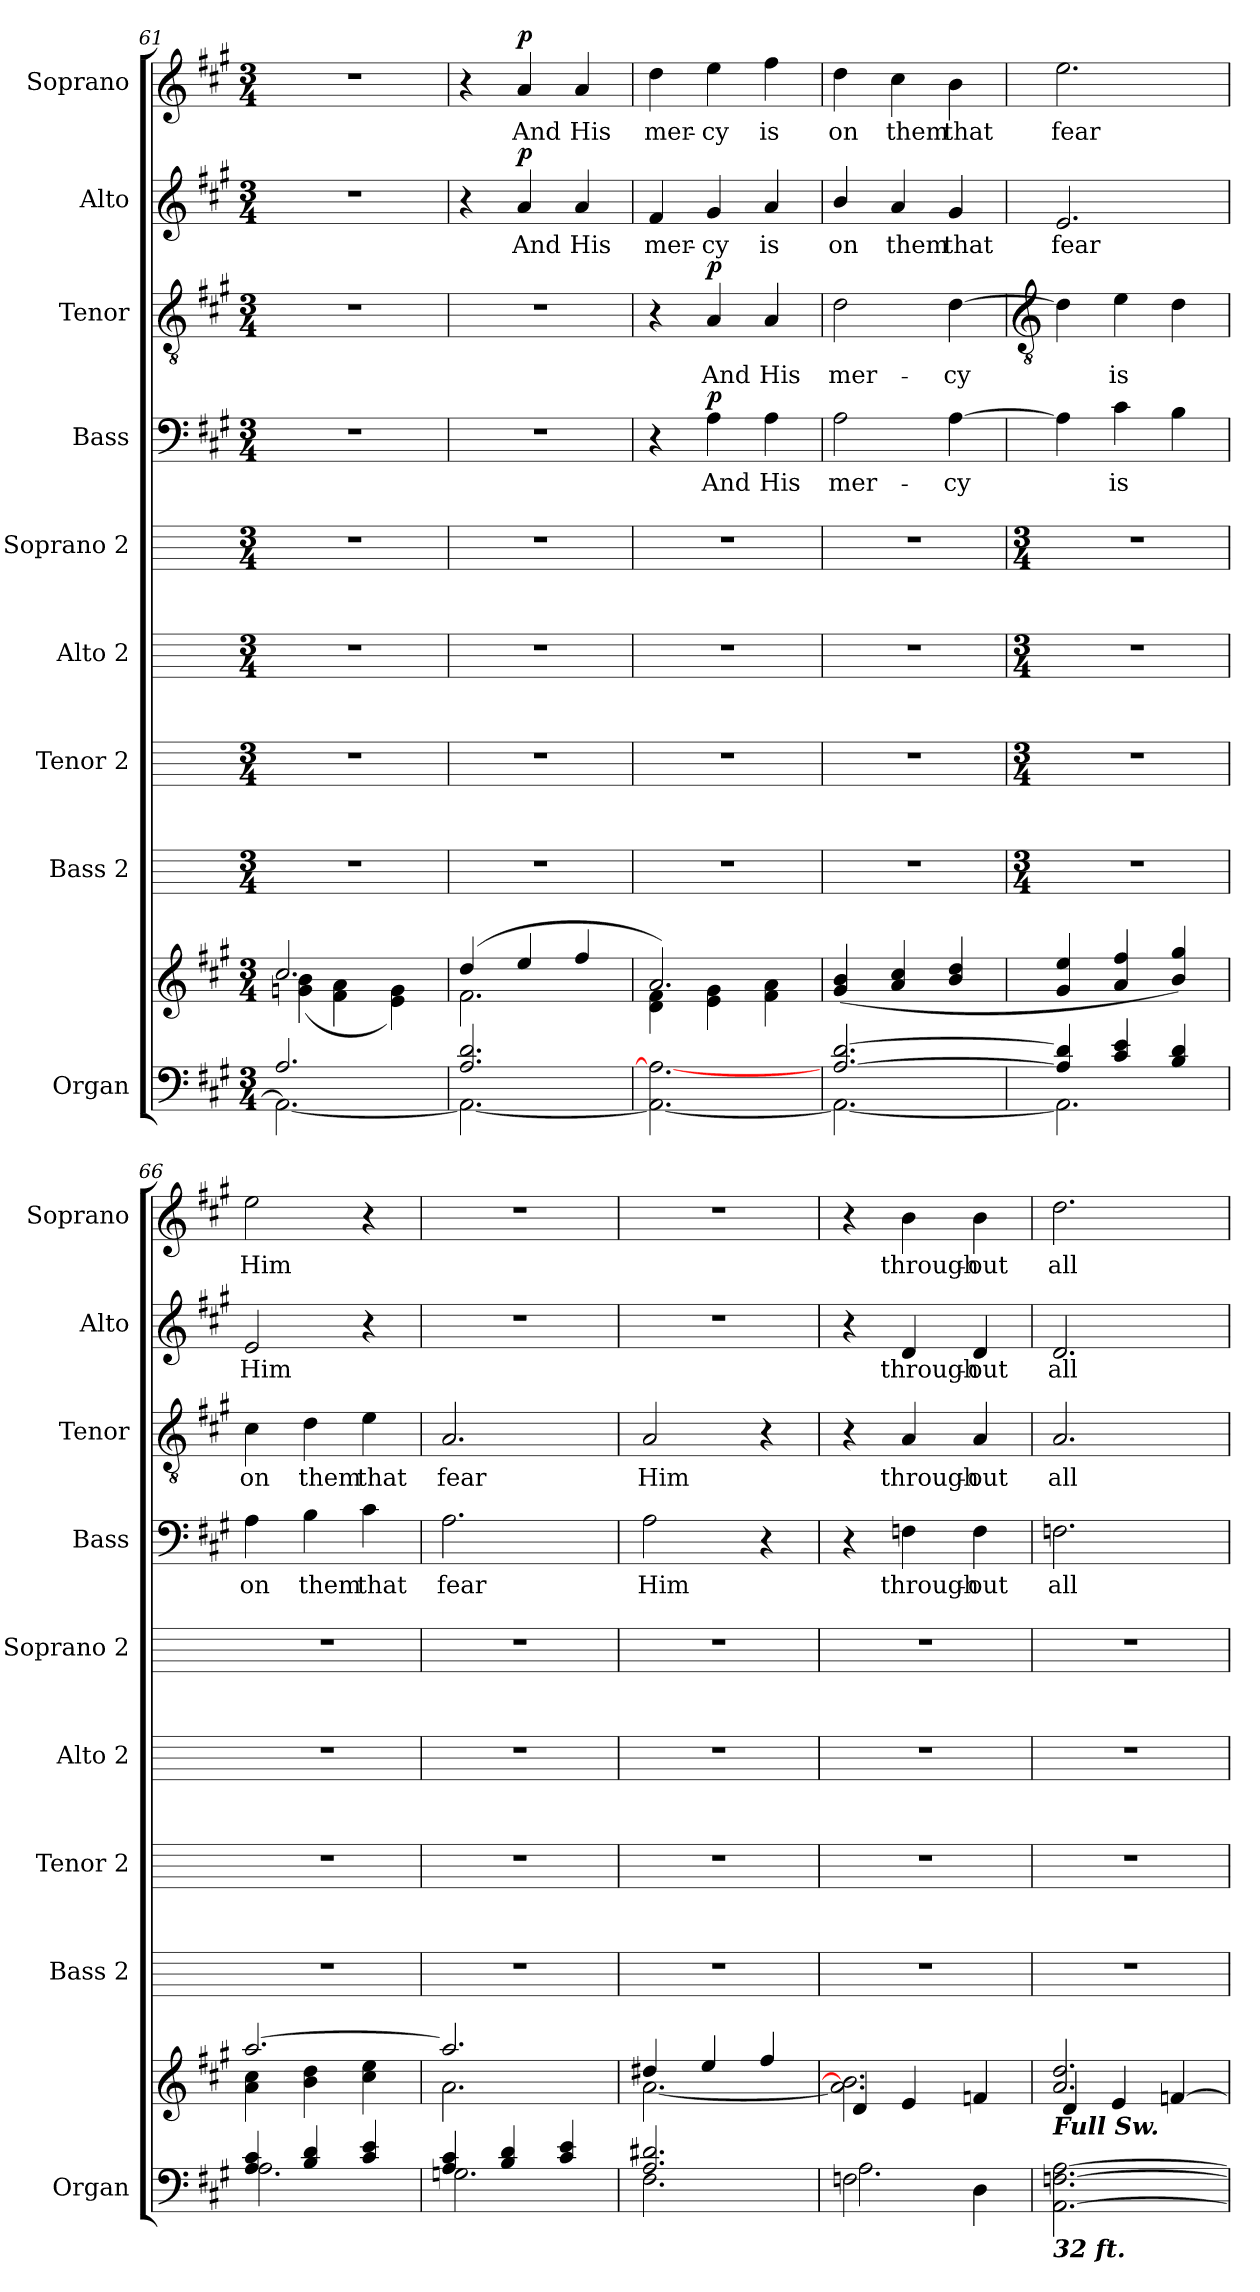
**kern	**kern	**kern	**kern	**kern	**kern	**kern	**text	**dynam	**kern	**text	**dynam	**kern	**text	**dynam	**kern	**text	**dynam
*part9	*part9	*part8	*part7	*part6	*part5	*part4	*part4	*part4	*part3	*part3	*part3	*part2	*part2	*part2	*part1	*part1	*part1
*staff10	*staff9	*staff8	*staff7	*staff6	*staff5	*staff4	*staff4	*staff4	*staff3	*staff3	*staff3	*staff2	*staff2	*staff2	*staff1	*staff1	*staff1
*I"Organ	*	*I"Bass 2	*I"Tenor 2	*I"Alto 2	*I"Soprano 2	*I"Bass	*	*	*I"Tenor	*	*	*I"Alto	*	*	*I"Soprano	*	*
*I'Organ	*	*I'Bass 2	*I'Tenor 2	*I'Alto 2	*I'Soprano 2	*I'Bass	*	*	*I'Tenor	*	*	*I'Alto	*	*	*I'Soprano	*	*
*clefF4	*clefG2	*	*	*	*	*clefF4	*	*	*clefGv2	*	*	*clefG2	*	*	*clefG2	*	*
*k[f#c#g#]	*k[f#c#g#]	*	*	*	*	*k[f#c#g#]	*	*	*k[f#c#g#]	*	*	*k[f#c#g#]	*	*	*k[f#c#g#]	*	*
*A:	*A:	*	*	*	*	*A:	*	*	*A:	*	*	*A:	*	*	*A:	*	*
*M3/4	*M3/4	*M3/4	*M3/4	*M3/4	*M3/4	*M3/4	*	*	*M3/4	*	*	*M3/4	*	*	*M3/4	*	*
=61	=61	=61	=61	=61	=61	=61	=61	=61	=61	=61	=61	=61	=61	=61	=61	=61	=61
*^	*^	*	*	*	*	*	*	*	*	*	*	*	*	*	*	*	*
*	*^	*	*	*	*	*	*	*	*	*	*	*	*	*	*	*	*	*	*
!	!	!	!	!	!	!	!	!	!LO:N:vis=1	!	!	!LO:N:vis=1	!	!	!LO:N:vis=1	!	!	!	!	!
2.A/	2.AA\_	2ryy	2.cc#/	(<4gn\ 4b\	2.r	2.r	2.r	2.r	2.r	.	.	2.r	.	.	2.r	.	.	2.r	.	.
.	.	.	.	4f#\ 4a\	.	.	.	.	.	.	.	.	.	.	.	.	.	.	.	.
.	.	4ryy	.	4e\ 4g\)	.	.	.	.	.	.	.	.	.	.	.	.	.	.	.	.
=62	=62	=62	=62	=62	=62	=62	=62	=62	=62	=62	=62	=62	=62	=62	=62	=62	=62	=62	=62	=62
!	!	!	!	!	!	!	!	!	!LO:N:vis=1	!	!	!LO:N:vis=1	!	!	!	!	!	!	!	!
2.A/ 2.d/	2.AA\_	2ryy	(>4dd/	2.f#\	2.r	2.r	2.r	2.r	2.r	.	.	2.r	.	.	4r	.	.	4r	.	.
!	!	!	!	!	!	!	!	!	!	!	!	!	!	!	!	!LO:LY:b	!LO:DY:b	!	!LO:LY:b	!LO:DY:b
.	.	.	4ee/	.	.	.	.	.	.	.	.	.	.	.	4a	And	p	4a	And	p
!	!	!	!	!	!	!	!	!	!	!	!	!	!	!	!	!LO:LY:b	!	!	!LO:LY:b	!
.	.	4ryy	4ff#/	.	.	.	.	.	.	.	.	.	.	.	4a	His	.	4a	His	.
=63	=63	=63	=63	=63	=63	=63	=63	=63	=63	=63	=63	=63	=63	=63	=63	=63	=63	=63	=63	=63
!LO:N:vis=1	!	!	!	!	!	!	!	!	!	!	!	!	!	!	!	!LO:LY:b	!	!	!LO:LY:b	!
2.ryy	2.AA\_ 2.A\_	2ryy	2.a/)	4d\ 4f#\	2.r	2.r	2.r	2.r	4r	.	.	4r	.	.	4f#	mer-	.	4dd	mer-	.
!	!	!	!	!	!	!	!	!	!	!LO:LY:b	!LO:DY:b	!	!LO:LY:b	!LO:DY:b	!	!LO:LY:b	!	!	!LO:LY:b	!
.	.	.	.	4e\ 4g#\	.	.	.	.	4A	And	p	4A	And	p	4g#	-cy	.	4ee	-cy	.
!	!	!	!	!	!	!	!	!	!	!LO:LY:b	!	!	!LO:LY:b	!	!	!LO:LY:b	!	!	!LO:LY:b	!
.	.	4ryy	.	4f#\ 4a\	.	.	.	.	4A	His	.	4A	His	.	4a	is	.	4ff#	is	.
=64	=64	=64	=64	=64	=64	=64	=64	=64	=64	=64	=64	=64	=64	=64	=64	=64	=64	=64	=64	=64
!	!	!LO:N:vis=1	!	!	!	!	!	!	!	!LO:LY:b	!	!	!LO:LY:b	!	!	!LO:LY:b	!	!	!LO:LY:b	!
[2.A/ [2.d/	2.AA\_	2.ryy	(>4g#/ 4b/	2ryy	2.r	2.r	2.r	2.r	2A	mer-	.	2d	mer-	.	4b/	on	.	4dd	on	.
!	!	!	!	!	!	!	!	!	!	!	!	!	!	!	!	!LO:LY:b	!	!	!LO:LY:b	!
.	.	.	4a/ 4cc#/	.	.	.	.	.	.	.	.	.	.	.	4a	them	.	4cc#	them	.
!	!	!	!	!	!	!	!	!	!	!LO:LY:b	!	!	!LO:LY:b	!	!	!LO:LY:b	!	!	!LO:LY:b	!
.	.	.	4b/ 4dd/	4ryy	.	.	.	.	[4A	-cy	.	[4d	-cy	.	4g#	that	.	4b	that	.
!!LO:LB:g=z
=65	=65	=65	=65	=65	=65	=65	=65	=65	=65	=65	=65	=65	=65	=65	=65	=65	=65	=65	=65	=65
*	*	*	*	*	*	*	*	*	*	*	*	*clefGv2	*	*	*	*	*	*	*	*
*	*	*	*	*	*M3/4	*M3/4	*M3/4	*M3/4	*	*	*	*	*	*	*	*	*	*	*	*
!	!	!LO:N:vis=1	!	!	!	!	!	!	!	!	!	!	!	!	!	!LO:LY:b	!	!	!LO:LY:b	!
4A/] 4d/]	2.AA\]	2.ryy	4g#/ 4ee/	2ryy	2.r	2.r	2.r	2.r	4A]	.	.	4d]	.	.	2.e	fear	.	2.ee	fear	.
!	!	!	!	!	!	!	!	!	!	!LO:LY:b	!	!	!LO:LY:b	!	!	!	!	!	!	!
4c#/ 4e/	.	.	4a/ 4ff#/	.	.	.	.	.	4c#	is	.	4e	is	.	.	.	.	.	.	.
4B/ 4d/	.	.	4b/ 4gg#/)	4ryy	.	.	.	.	4B	.	.	4d	.	.	.	.	.	.	.	.
=66	=66	=66	=66	=66	=66	=66	=66	=66	=66	=66	=66	=66	=66	=66	=66	=66	=66	=66	=66	=66
!	!	!LO:N:vis=1	!	!	!	!	!	!	!	!LO:LY:b	!	!	!LO:LY:b	!	!	!LO:LY:b	!	!	!LO:LY:b	!
4A/ 4c#/	2.A\	2.ryy	[2.aa/	4a\ 4cc#\	2.r	2.r	2.r	2.r	4A	on	.	4c#	on	.	2e	Him	.	2ee	Him	.
!	!	!	!	!	!	!	!	!	!	!LO:LY:b	!	!	!LO:LY:b	!	!	!	!	!	!	!
4B/ 4d/	.	.	.	4b\ 4dd\	.	.	.	.	4B	them	.	4d	them	.	.	.	.	.	.	.
!	!	!	!	!	!	!	!	!	!	!LO:LY:b	!	!	!LO:LY:b	!	!	!	!	!	!	!
4c#/ 4e/	.	.	.	4cc#\ 4ee\	.	.	.	.	4c#	that	.	4e	that	.	4r	.	.	4r	.	.
=67	=67	=67	=67	=67	=67	=67	=67	=67	=67	=67	=67	=67	=67	=67	=67	=67	=67	=67	=67	=67
!	!	!	!	!	!	!	!	!	!	!LO:LY:b	!	!	!LO:LY:b	!	!LO:N:vis=1	!	!	!LO:N:vis=1	!	!
4A/ 4c#/	2.Gn\	2ryy	2.aa/]	2.a\	2.r	2.r	2.r	2.r	2.A	fear	.	2.A	fear	.	2.r	.	.	2.r	.	.
4B/ 4d/	.	.	.	.	.	.	.	.	.	.	.	.	.	.	.	.	.	.	.	.
4c#/ 4e/	.	4ryy	.	.	.	.	.	.	.	.	.	.	.	.	.	.	.	.	.	.
=68	=68	=68	=68	=68	=68	=68	=68	=68	=68	=68	=68	=68	=68	=68	=68	=68	=68	=68	=68	=68
!	!	!	!	!	!	!	!	!	!	!LO:LY:b	!	!	!LO:LY:b	!	!LO:N:vis=1	!	!	!LO:N:vis=1	!	!
2.A/ 2.d#X/	2.F#\	2ryy	4dd#X/	[2.a\	2.r	2.r	2.r	2.r	2A	Him	.	2A	Him	.	2.r	.	.	2.r	.	.
.	.	.	4ee/	.	.	.	.	.	.	.	.	.	.	.	.	.	.	.	.	.
.	.	4ryy	4ff#/	.	.	.	.	.	4r	.	.	4r	.	.	.	.	.	.	.	.
*	*v	*v	*	*	*	*	*	*	*	*	*	*	*	*	*	*	*	*	*	*
=69	=69	=69	=69	=69	=69	=69	=69	=69	=69	=69	=69	=69	=69	=69	=69	=69	=69	=69	=69
*	*	*	*^	*	*	*	*	*	*	*	*	*	*	*	*	*	*	*	*
2Fn\	2.A\	2.ryy	2.a\] 2.b\]	4d/	2.r	2.r	2.r	2.r	4r	.	.	4r	.	.	4r	.	.	4r	.	.
!	!	!	!	!	!	!	!	!	!	!LO:LY:b	!	!	!LO:LY:b	!	!	!LO:LY:b	!	!	!LO:LY:b	!
.	.	.	.	4e/	.	.	.	.	4Fn	through-	.	4A	through-	.	4d	through-	.	4b	through-	.
!	!	!	!	!	!	!	!	!	!	!LO:LY:b	!	!	!LO:LY:b	!	!	!LO:LY:b	!	!	!LO:LY:b	!
4D\	.	.	.	4fn/	.	.	.	.	4F	-out	.	4A	-out	.	4d	-out	.	4b	-out	.
=70	=70	=70	=70	=70	=70	=70	=70	=70	=70	=70	=70	=70	=70	=70	=70	=70	=70	=70	=70	=70
!	!	!LO:TX:b:Bi:t=Full Sw.	!	!	!	!	!	!	!	!	!	!	!	!	!	!	!	!	!	!
!LO:TX:b:Bi:t=32 ft.	!	!	!	!	!	!	!	!	!	!	!	!	!	!	!	!	!	!	!	!
!	!	!	!	!	!	!	!	!	!	!LO:LY:b	!	!	!LO:LY:b	!	!	!LO:LY:b	!	!	!LO:LY:b	!
[2.AA\ [2.Fn\ [2.A\	2.ryy	2.a/ 2.dd/	2ryy	4d/	2.r	2.r	2.r	2.r	2.Fn	all	.	2.A	all	.	2.d	all	.	2.dd	all	.
.	.	.	.	4e/	.	.	.	.	.	.	.	.	.	.	.	.	.	.	.	.
.	.	.	4ryy	[4fn/	.	.	.	.	.	.	.	.	.	.	.	.	.	.	.	.
*v	*v	*	*	*	*	*	*	*	*	*	*	*	*	*	*	*	*	*	*	*
*	*v	*v	*v	*	*	*	*	*	*	*	*	*	*	*	*	*	*	*	*
=	=	=	=	=	=	=	=	=	=	=	=	=	=	=	=	=	=
*-	*-	*-	*-	*-	*-	*-	*-	*-	*-	*-	*-	*-	*-	*-	*-	*-	*-
